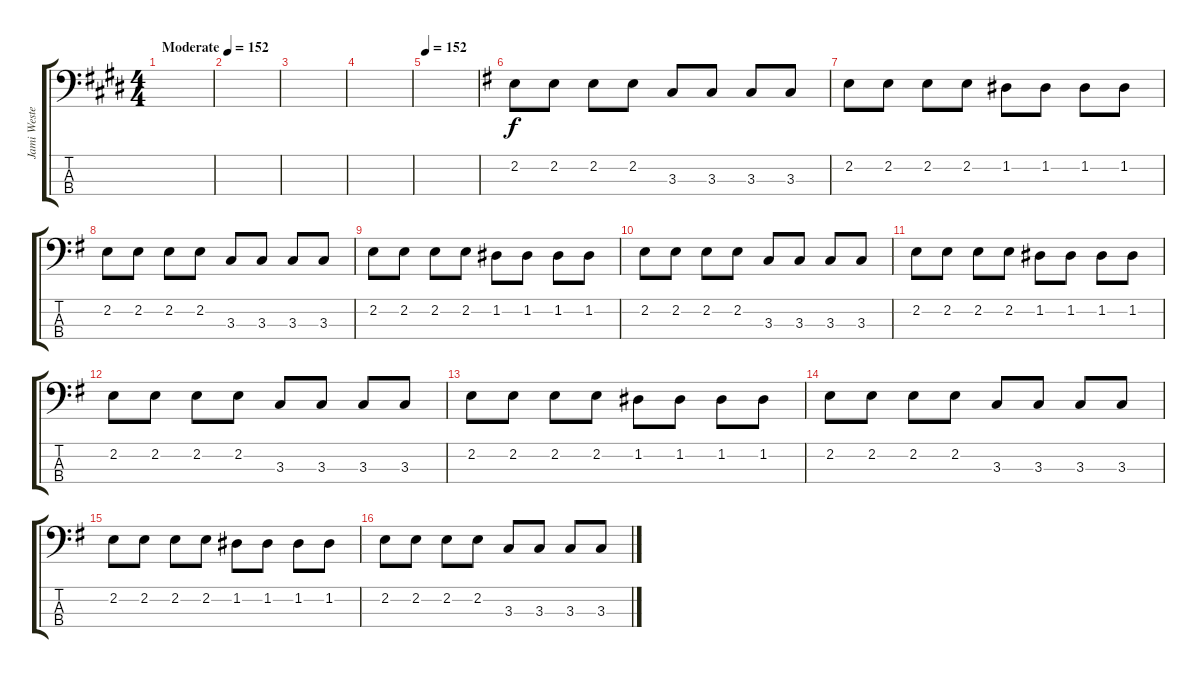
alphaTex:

\track ("Jami Westergård" "Jami Weste") {instrument slapbass1}
\staff {score tabs}
\tuning (G2 D2 A1 E1) {hide}
\ts (4 4)
\tempo (152 "Moderate")
\tempo 113
\tempo (152 "Moderate")
\clef f4
\ks e
|
|
|
|
\tempo 152
|
\ks eminor
2.2.8 2.2.8 2.2.8 2.2.8 3.3.8 3.3.8 3.3.8 3.3.8 |
2.2.8 2.2.8 2.2.8 2.2.8 1.2.8 1.2.8 1.2.8 1.2.8 |
2.2.8 2.2.8 2.2.8 2.2.8 3.3.8 3.3.8 3.3.8 3.3.8 |
2.2.8 2.2.8 2.2.8 2.2.8 1.2.8 1.2.8 1.2.8 1.2.8 |
2.2.8 2.2.8 2.2.8 2.2.8 3.3.8 3.3.8 3.3.8 3.3.8 |
2.2.8 2.2.8 2.2.8 2.2.8 1.2.8 1.2.8 1.2.8 1.2.8 |
2.2.8 2.2.8 2.2.8 2.2.8 3.3.8 3.3.8 3.3.8 3.3.8 |
2.2.8 2.2.8 2.2.8 2.2.8 1.2.8 1.2.8 1.2.8 1.2.8 |
2.2.8 2.2.8 2.2.8 2.2.8 3.3.8 3.3.8 3.3.8 3.3.8 |
2.2.8 2.2.8 2.2.8 2.2.8 1.2.8 1.2.8 1.2.8 1.2.8 |
2.2.8 2.2.8 2.2.8 2.2.8 3.3.8 3.3.8 3.3.8 3.3.8
